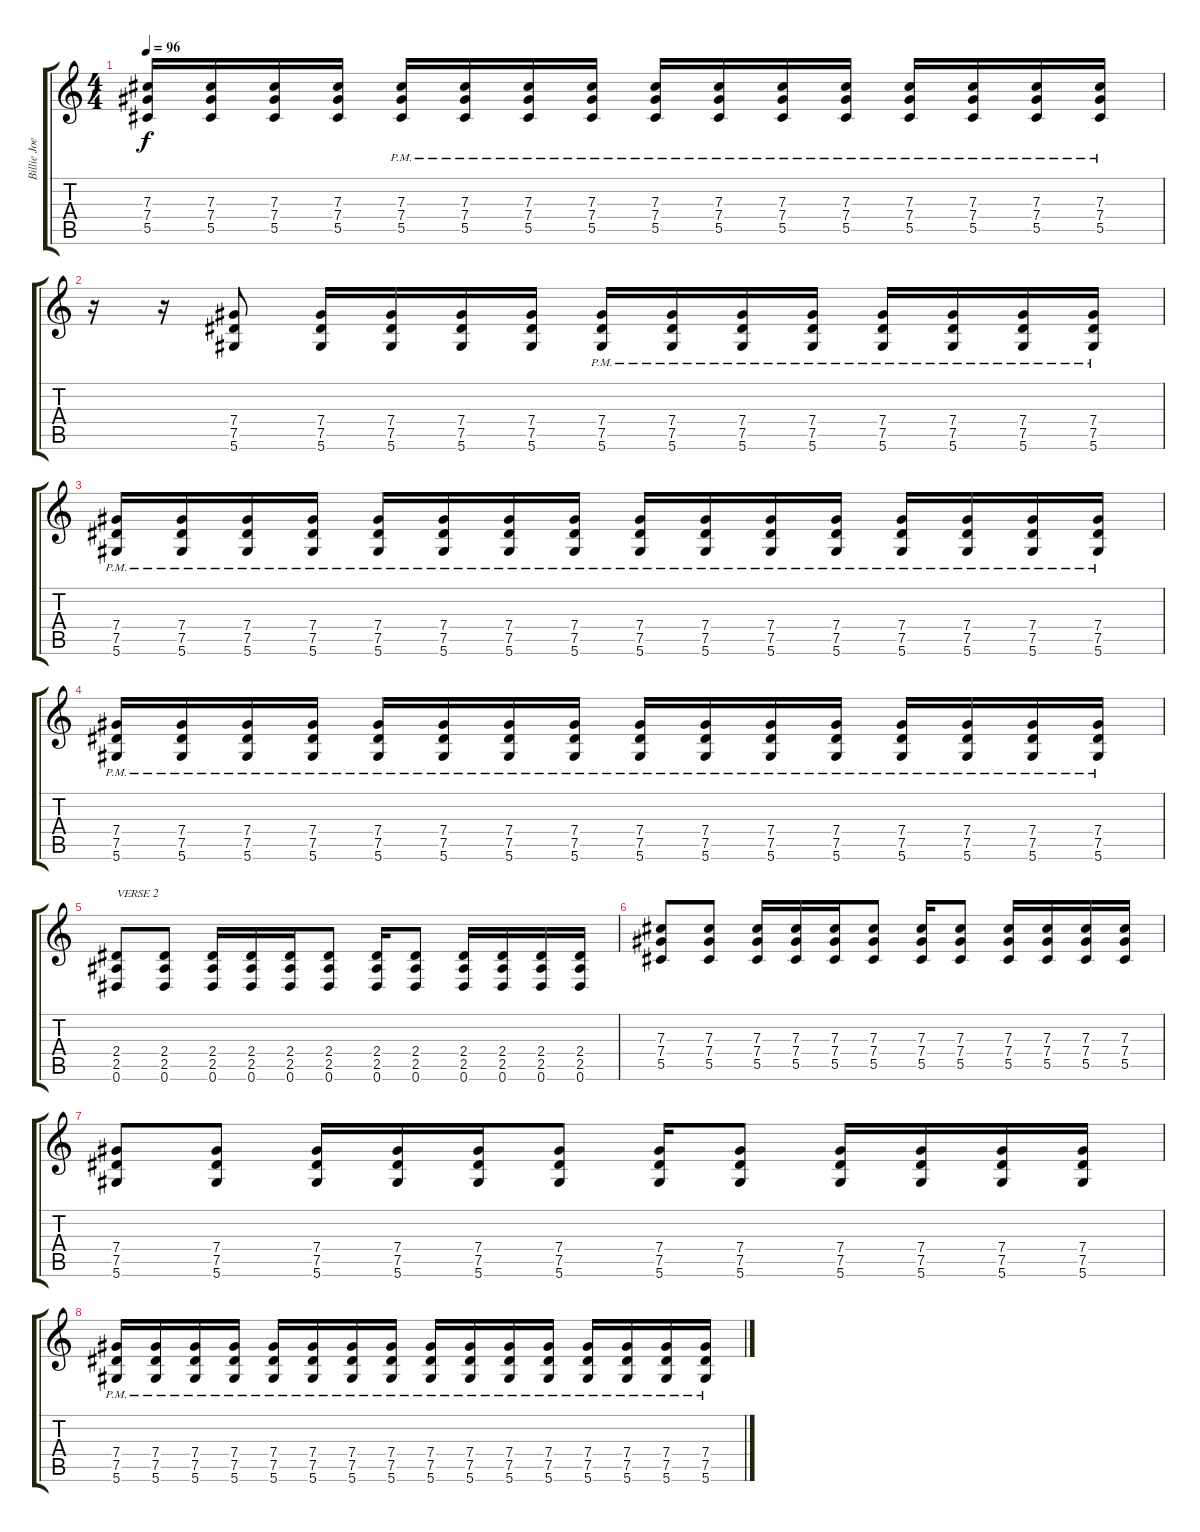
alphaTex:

\track ("Billie Joe Armstrong (Guitar)" "Billie Joe") {instrument overdrivenguitar}
\staff {score tabs}
\tuning (Eb4 Bb3 Gb3 Db3 Ab2 Eb2) {hide}
\ts (4 4)
\tempo 96
\clef g2
\ks c
(7.3 7.4 5.5).16{dy f} (7.3 7.4 5.5).16 (7.3 7.4 5.5).16 (7.3 7.4 5.5).16 (7.3{pm} 7.4{pm} 5.5{pm}).16 (7.3{pm} 7.4{pm} 5.5{pm}).16 (7.3{pm} 7.4{pm} 5.5{pm}).16 (7.3{pm} 7.4{pm} 5.5{pm}).16 (7.3{pm} 7.4{pm} 5.5{pm}).16 (7.3{pm} 7.4{pm} 5.5{pm}).16 (7.3{pm} 7.4{pm} 5.5{pm}).16 (7.3{pm} 7.4{pm} 5.5{pm}).16 (7.3{pm} 7.4{pm} 5.5{pm}).16 (7.3{pm} 7.4{pm} 5.5{pm}).16 (7.3{pm} 7.4{pm} 5.5{pm}).16 (7.3{pm} 7.4{pm} 5.5{pm}).16 |
r.16 r.16 (7.4 7.5 5.6).8 (7.4 7.5 5.6).16 (7.4 7.5 5.6).16 (7.4 7.5 5.6).16 (7.4 7.5 5.6).16 (7.4{pm} 7.5{pm} 5.6{pm}).16 (7.4{pm} 7.5{pm} 5.6{pm}).16 (7.4{pm} 7.5{pm} 5.6{pm}).16 (7.4{pm} 7.5{pm} 5.6{pm}).16 (7.4{pm} 7.5{pm} 5.6{pm}).16 (7.4{pm} 7.5{pm} 5.6{pm}).16 (7.4{pm} 7.5{pm} 5.6{pm}).16 (7.4{pm} 7.5{pm} 5.6{pm}).16 |
(7.4{pm} 7.5{pm} 5.6).16 (7.4{pm} 7.5{pm} 5.6).16 (7.4{pm} 7.5{pm} 5.6).16 (7.4{pm} 7.5{pm} 5.6).16 (7.4{pm} 7.5{pm} 5.6).16 (7.4{pm} 7.5{pm} 5.6).16 (7.4{pm} 7.5{pm} 5.6).16 (7.4{pm} 7.5{pm} 5.6).16 (7.4{pm} 7.5{pm} 5.6).16 (7.4{pm} 7.5{pm} 5.6).16 (7.4{pm} 7.5{pm} 5.6).16 (7.4{pm} 7.5{pm} 5.6).16 (7.4{pm} 7.5{pm} 5.6).16 (7.4{pm} 7.5{pm} 5.6).16 (7.4{pm} 7.5{pm} 5.6).16 (7.4{pm} 7.5{pm} 5.6).16 |
(7.4{pm} 7.5{pm} 5.6).16 (7.4{pm} 7.5{pm} 5.6).16 (7.4{pm} 7.5{pm} 5.6).16 (7.4{pm} 7.5{pm} 5.6).16 (7.4{pm} 7.5{pm} 5.6).16 (7.4{pm} 7.5{pm} 5.6).16 (7.4{pm} 7.5{pm} 5.6).16 (7.4{pm} 7.5{pm} 5.6).16 (7.4{pm} 7.5{pm} 5.6).16 (7.4{pm} 7.5{pm} 5.6).16 (7.4{pm} 7.5{pm} 5.6).16 (7.4{pm} 7.5{pm} 5.6).16 (7.4{pm} 7.5{pm} 5.6).16 (7.4{pm} 7.5{pm} 5.6).16 (7.4{pm} 7.5{pm} 5.6).16 (7.4{pm} 7.5{pm} 5.6).16 |
(2.4 2.5 0.6).8{txt "VERSE 2"} (2.4 2.5 0.6).8 (2.4 2.5 0.6).16 (2.4 2.5 0.6).16 (2.4 2.5 0.6).16 (2.4 2.5 0.6).8 (2.4 2.5 0.6).16 (2.4 2.5 0.6).8 (2.4 2.5 0.6).16 (2.4 2.5 0.6).16 (2.4 2.5 0.6).16 (2.4 2.5 0.6).16 |
(7.3 7.4 5.5).8 (7.3 7.4 5.5).8 (7.3 7.4 5.5).16 (7.3 7.4 5.5).16 (7.3 7.4 5.5).16 (7.3 7.4 5.5).8 (7.3 7.4 5.5).16 (7.3 7.4 5.5).8 (7.3 7.4 5.5).16 (7.3 7.4 5.5).16 (7.3 7.4 5.5).16 (7.3 7.4 5.5).16 |
(7.4 7.5 5.6).8 (7.4 7.5 5.6).8 (7.4 7.5 5.6).16 (7.4 7.5 5.6).16 (7.4 7.5 5.6).16 (7.4 7.5 5.6).8 (7.4 7.5 5.6).16 (7.4 7.5 5.6).8 (7.4 7.5 5.6).16 (7.4 7.5 5.6).16 (7.4 7.5 5.6).16 (7.4 7.5 5.6).16 |
(7.4{pm} 7.5{pm} 5.6).16 (7.4{pm} 7.5{pm} 5.6).16 (7.4{pm} 7.5{pm} 5.6).16 (7.4{pm} 7.5{pm} 5.6).16 (7.4{pm} 7.5{pm} 5.6).16 (7.4{pm} 7.5{pm} 5.6).16 (7.4{pm} 7.5{pm} 5.6).16 (7.4{pm} 7.5{pm} 5.6).16 (7.4{pm} 7.5{pm} 5.6).16 (7.4{pm} 7.5{pm} 5.6).16 (7.4{pm} 7.5{pm} 5.6).16 (7.4{pm} 7.5{pm} 5.6).16 (7.4{pm} 7.5{pm} 5.6).16 (7.4{pm} 7.5{pm} 5.6).16 (7.4{pm} 7.5{pm} 5.6).16 (7.4{pm} 7.5{pm} 5.6).16
